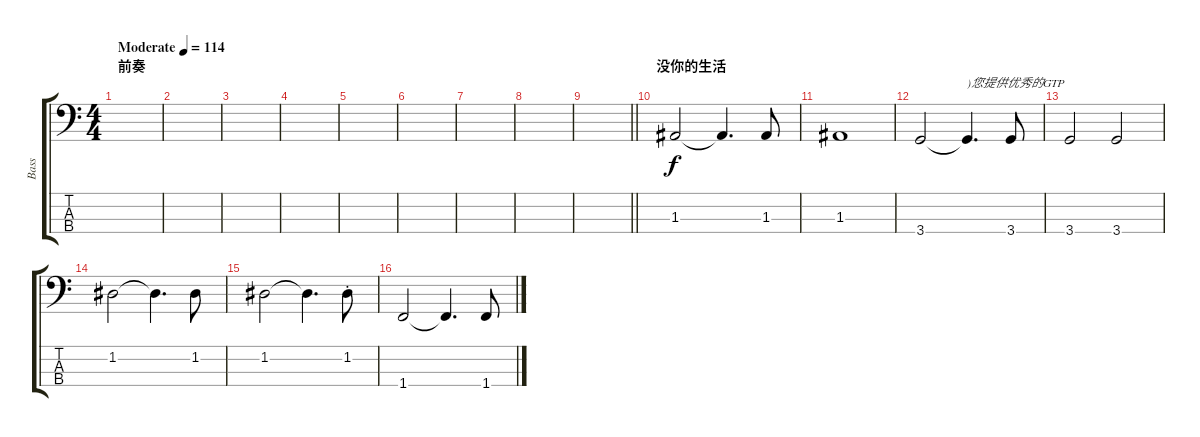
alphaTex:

\track ("Bass" "Bass") {instrument electricbasspick}
\staff {score tabs}
\tuning (G2 D2 A1 E1) {hide}
\ts (4 4)
\section ("" "前奏")
\tempo (114 "Moderate")
\clef f4
\ks c
|
|
|
|
|
|
|
|
\barLineRight lightlight
|
\section ("" "没你的生活")
1.3.2 1.3{t}.4{d} 1.3.8 |
1.3.1 |
3.4.2 3.4{t}.4{d txt ")您提供优秀的GTP"} 3.4.8 |
3.4.2 3.4.2 |
1.2.2 1.2{t}.4{d} 1.2.8 |
1.2.2 1.2{t}.4{d} 1.2{st}.8 |
1.4.2 1.4{t}.4{d} 1.4.8
